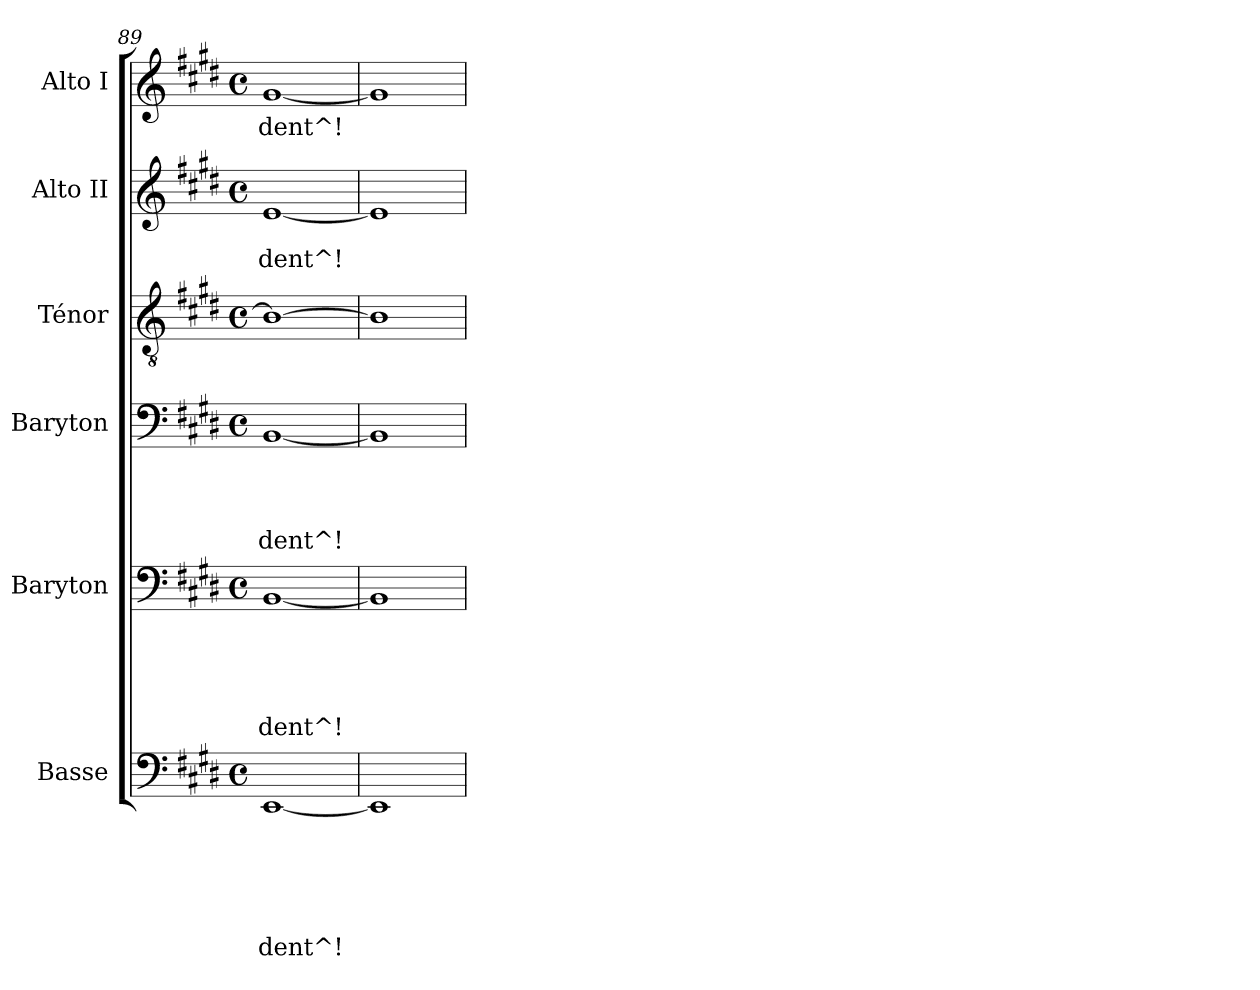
**kern	**text	**text	**text	**text	**text	**text	**kern	**text	**text	**text	**text	**text	**kern	**text	**text	**text	**text	**kern	**text	**kern	**text	**text	**kern	**text
*part6	*part6	*part6	*part6	*part6	*part6	*part6	*part5	*part5	*part5	*part5	*part5	*part5	*part4	*part4	*part4	*part4	*part4	*part3	*part3	*part2	*part2	*part2	*part1	*part1
*staff6	*staff6	*staff6	*staff6	*staff6	*staff6	*staff6	*staff5	*staff5	*staff5	*staff5	*staff5	*staff5	*staff4	*staff4	*staff4	*staff4	*staff4	*staff3	*staff3	*staff2	*staff2	*staff2	*staff1	*staff1
*I"Basse	*	*	*	*	*	*	*I"Baryton	*	*	*	*	*	*I"Baryton	*	*	*	*	*I"Ténor	*	*I"Alto II	*	*	*I"Alto I	*
*clefF4	*	*	*	*	*	*	*clefF4	*	*	*	*	*	*clefF4	*	*	*	*	*clefGv2	*	*clefG2	*	*	*clefG2	*
*k[f#c#g#d#]	*	*	*	*	*	*	*k[f#c#g#d#]	*	*	*	*	*	*k[f#c#g#d#]	*	*	*	*	*k[f#c#g#d#]	*	*k[f#c#g#d#]	*	*	*k[f#c#g#d#]	*
*E:	*	*	*	*	*	*	*E:	*	*	*	*	*	*E:	*	*	*	*	*E:	*	*E:	*	*	*E:	*
*M4/4	*	*	*	*	*	*	*M4/4	*	*	*	*	*	*M4/4	*	*	*	*	*M4/4	*	*M4/4	*	*	*M4/4	*
*met(c)	*	*	*	*	*	*	*met(c)	*	*	*	*	*	*met(c)	*	*	*	*	*met(c)	*	*met(c)	*	*	*met(c)	*
=89	=89	=89	=89	=89	=89	=89	=89	=89	=89	=89	=89	=89	=89	=89	=89	=89	=89	=89	=89	=89	=89	=89	=89	=89
!	!	!	!	!	!	!LO:LY:b	!	!	!	!	!	!LO:LY:b	!	!	!	!	!LO:LY:b	!	!	!	!	!LO:LY:b	!	!LO:LY:b
[<1EE	.	.	.	.	.	-dent^!	[<1BB	.	.	.	.	-dent^!	[<1BB	.	.	.	-dent^!	1B_	.	[<1e	.	dent^!	[<1g#	-dent^!
=90	=90	=90	=90	=90	=90	=90	=90	=90	=90	=90	=90	=90	=90	=90	=90	=90	=90	=90	=90	=90	=90	=90	=90	=90
1EE]	.	.	.	.	.	.	1BB]	.	.	.	.	.	1BB]	.	.	.	.	1B]	.	1e]	.	.	1g#]	.
=	=	=	=	=	=	=	=	=	=	=	=	=	=	=	=	=	=	=	=	=	=	=	=	=
*-	*-	*-	*-	*-	*-	*-	*-	*-	*-	*-	*-	*-	*-	*-	*-	*-	*-	*-	*-	*-	*-	*-	*-	*-
